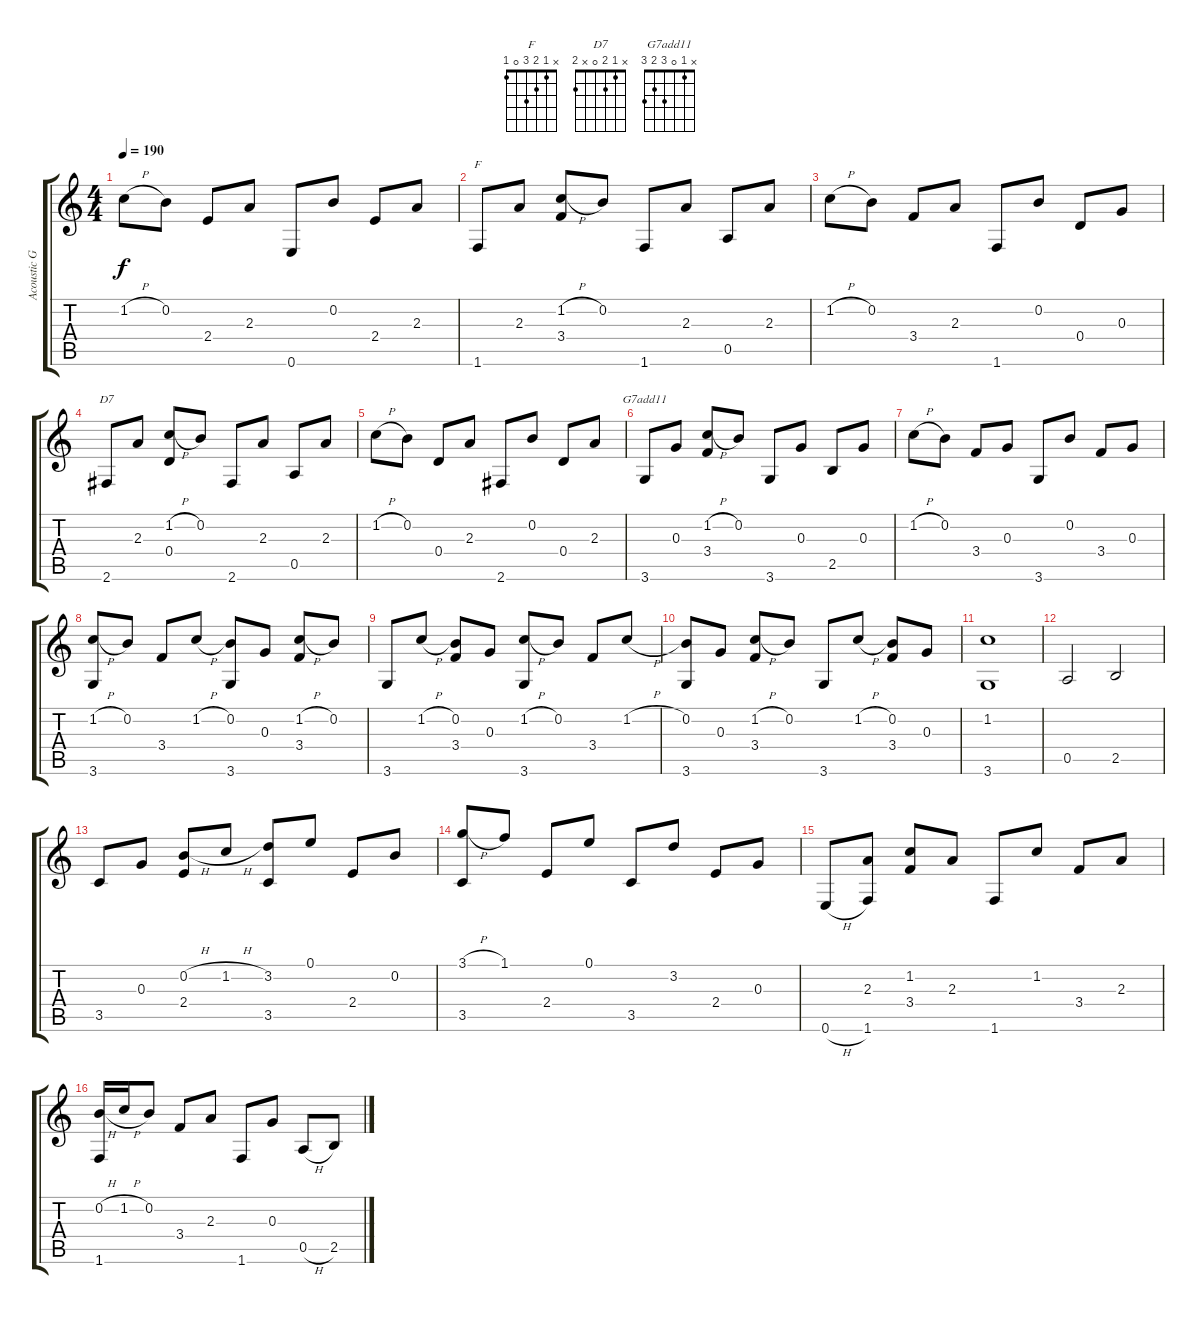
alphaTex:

\track ("Acoustic Guitar" "Acoustic G") {instrument acousticguitarnylon}
\staff {score tabs}
\tuning (E4 B3 G3 D3 A2 E2) {hide}
\chord ("F" x 1 2 3 0 1)
\chord ("D7" x 1 2 0 x 2)
\chord ("G7add11" x 1 0 3 2 3)
\ts (4 4)
\tempo 190
\clef g2
\ks c
1.2{h}.8{dy f} 0.2.8 2.4.8 2.3.8 0.6.8 0.2.8 2.4.8 2.3.8 |
1.6.8{ch "F"} 2.3.8 (1.2{h} 3.4).8 0.2.8 1.6.8 2.3.8 0.5.8 2.3.8 |
1.2{h}.8 0.2.8 3.4.8 2.3.8 1.6.8 0.2.8 0.4.8 0.3.8 |
2.6.8{ch "D7"} 2.3.8 (1.2{h} 0.4).8 0.2.8 2.6.8 2.3.8 0.5.8 2.3.8 |
1.2{h}.8 0.2.8 0.4.8 2.3.8 2.6.8 0.2.8 0.4.8 2.3.8 |
3.6.8{ch "G7add11"} 0.3.8 (1.2{h} 3.4).8 0.2.8 3.6.8 0.3.8 2.5.8 0.3.8 |
1.2{h}.8 0.2.8 3.4.8 0.3.8 3.6.8 0.2.8 3.4.8 0.3.8 |
(1.2{h} 3.6).8 0.2.8 3.4.8 1.2{h}.8 (0.2 3.6).8 0.3.8 (1.2{h} 3.4).8 0.2.8 |
3.6.8 1.2{h}.8 (0.2 3.4).8 0.3.8 (1.2{h} 3.6).8 0.2.8 3.4.8 1.2{h}.8 |
(0.2 3.6).8 0.3.8 (1.2{h} 3.4).8 0.2.8 3.6.8 1.2{h}.8 (0.2 3.4).8 0.3.8 |
(1.2 3.6).1 |
0.5.2 2.5.2 |
3.5.8 0.3.8 (0.2{h} 2.4).8 1.2{h}.8 (3.2 3.5).8 0.1.8 2.4.8 0.2.8 |
(3.1{h} 3.5).8 1.1.8 2.4.8 0.1.8 3.5.8 3.2.8 2.4.8 0.3.8 |
0.6{h}.8 (2.3 1.6).8 (1.2 3.4).8 2.3.8 1.6.8 1.2.8 3.4.8 2.3.8 |
(0.2{h} 1.6).16 1.2{h}.16 0.2.8 3.4.8 2.3.8 1.6.8 0.3.8 0.5{h}.8 2.5.8
